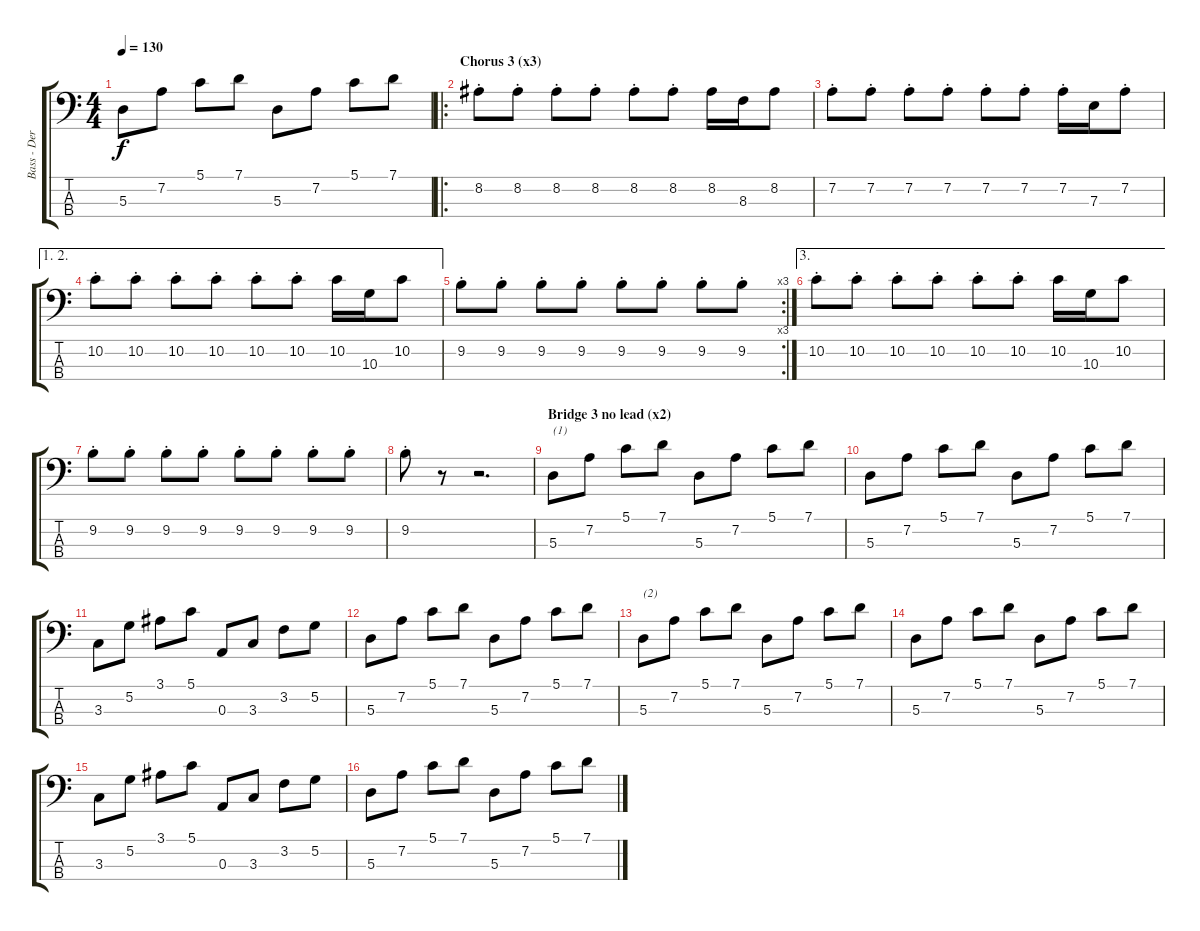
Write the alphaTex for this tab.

\track ("Bass - Derek Forbes!!!" "Bass - Der") {instrument electricbassfinger}
\staff {score tabs}
\tuning (G2 D2 A1 E1) {hide}
\ts (4 4)
\tempo 130
\clef f4
\ks c
5.3.8{dy f} 7.2.8 5.1.8 7.1.8 5.3.8 7.2.8 5.1.8 7.1.8 |
\ro
\section ("" "Chorus 3 (x3)")
8.2{st}.8 8.2{st}.8 8.2{st}.8 8.2{st}.8 8.2{st}.8 8.2{st}.8 8.2.16 8.3.16 8.2.8 |
7.2{st}.8 7.2{st}.8 7.2{st}.8 7.2{st}.8 7.2{st}.8 7.2{st}.8 7.2{st}.16 7.3.16 7.2{st}.8 |
\ae (1 2)
10.2{st}.8 10.2{st}.8 10.2{st}.8 10.2{st}.8 10.2{st}.8 10.2{st}.8 10.2.16 10.3.16 10.2.8 |
\rc 3
9.2{st}.8 9.2{st}.8 9.2{st}.8 9.2{st}.8 9.2{st}.8 9.2{st}.8 9.2{st}.8 9.2{st}.8 |
\ae 3
10.2{st}.8 10.2{st}.8 10.2{st}.8 10.2{st}.8 10.2{st}.8 10.2{st}.8 10.2.16 10.3.16 10.2.8 |
9.2{st}.8 9.2{st}.8 9.2{st}.8 9.2{st}.8 9.2{st}.8 9.2{st}.8 9.2{st}.8 9.2{st}.8 |
9.2{st}.8 r.8 r.2{d} |
\section ("" "Bridge 3 no lead (x2)")
5.3.8{txt "(1)"} 7.2.8 5.1.8 7.1.8 5.3.8 7.2.8 5.1.8 7.1.8 |
5.3.8 7.2.8 5.1.8 7.1.8 5.3.8 7.2.8 5.1.8 7.1.8 |
3.3.8 5.2.8 3.1.8 5.1.8 0.3.8 3.3.8 3.2.8 5.2.8 |
5.3.8 7.2.8 5.1.8 7.1.8 5.3.8 7.2.8 5.1.8 7.1.8 |
5.3.8{txt "(2)"} 7.2.8 5.1.8 7.1.8 5.3.8 7.2.8 5.1.8 7.1.8 |
5.3.8 7.2.8 5.1.8 7.1.8 5.3.8 7.2.8 5.1.8 7.1.8 |
3.3.8 5.2.8 3.1.8 5.1.8 0.3.8 3.3.8 3.2.8 5.2.8 |
5.3.8 7.2.8 5.1.8 7.1.8 5.3.8 7.2.8 5.1.8 7.1.8
